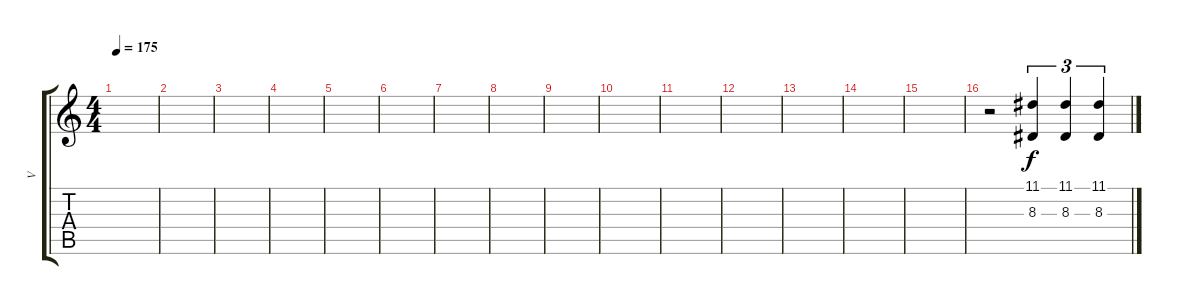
\track ("V" "V") {instrument altosax}
\staff {score tabs}
\tuning (E4 B3 G3 D3 A2 D2) {hide}
\ts (4 4)
\tempo 175
\clef g2
\ks c
|
|
|
|
|
|
|
|
|
|
|
|
|
|
|
r.2 (11.1 8.3).4{tu (3 2)} (11.1 8.3).4{tu (3 2)} (11.1 8.3).4{tu (3 2)}
